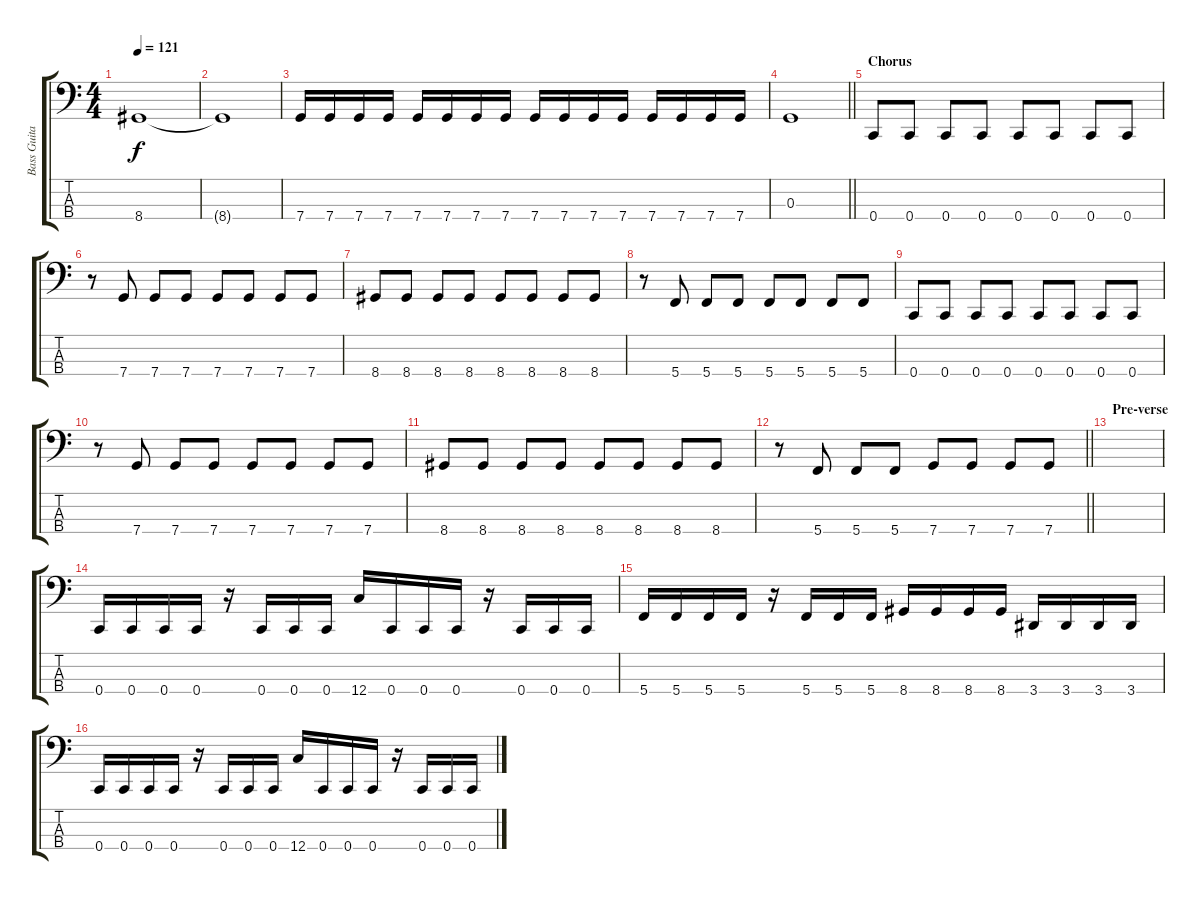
\track ("Bass Guitar" "Bass Guita") {instrument electricbassfinger}
\staff {score tabs}
\tuning (F2 C2 G1 C1) {hide}
\ts (4 4)
\tempo 121
\clef f4
\ks c
8.4.1{dy f} |
8.4{t}.1 |
7.4.16 7.4.16 7.4.16 7.4.16 7.4.16 7.4.16 7.4.16 7.4.16 7.4.16 7.4.16 7.4.16 7.4.16 7.4.16 7.4.16 7.4.16 7.4.16 |
\barLineRight lightlight
0.3.1 |
\section ("" "Chorus")
0.4.8 0.4.8 0.4.8 0.4.8 0.4.8 0.4.8 0.4.8 0.4.8 |
r.8 7.4.8 7.4.8 7.4.8 7.4.8 7.4.8 7.4.8 7.4.8 |
8.4.8 8.4.8 8.4.8 8.4.8 8.4.8 8.4.8 8.4.8 8.4.8 |
r.8 5.4.8 5.4.8 5.4.8 5.4.8 5.4.8 5.4.8 5.4.8 |
0.4.8 0.4.8 0.4.8 0.4.8 0.4.8 0.4.8 0.4.8 0.4.8 |
r.8 7.4.8 7.4.8 7.4.8 7.4.8 7.4.8 7.4.8 7.4.8 |
8.4.8 8.4.8 8.4.8 8.4.8 8.4.8 8.4.8 8.4.8 8.4.8 |
\barLineRight lightlight
r.8 5.4.8 5.4.8 5.4.8 7.4.8 7.4.8 7.4.8 7.4.8 |
\section ("" "Pre-verse")
|
0.4.16 0.4.16 0.4.16 0.4.16 r.16 0.4.16 0.4.16 0.4.16 12.4.16 0.4.16 0.4.16 0.4.16 r.16 0.4.16 0.4.16 0.4.16 |
5.4.16 5.4.16 5.4.16 5.4.16 r.16 5.4.16 5.4.16 5.4.16 8.4.16 8.4.16 8.4.16 8.4.16 3.4.16 3.4.16 3.4.16 3.4.16 |
0.4.16 0.4.16 0.4.16 0.4.16 r.16 0.4.16 0.4.16 0.4.16 12.4.16 0.4.16 0.4.16 0.4.16 r.16 0.4.16 0.4.16 0.4.16
